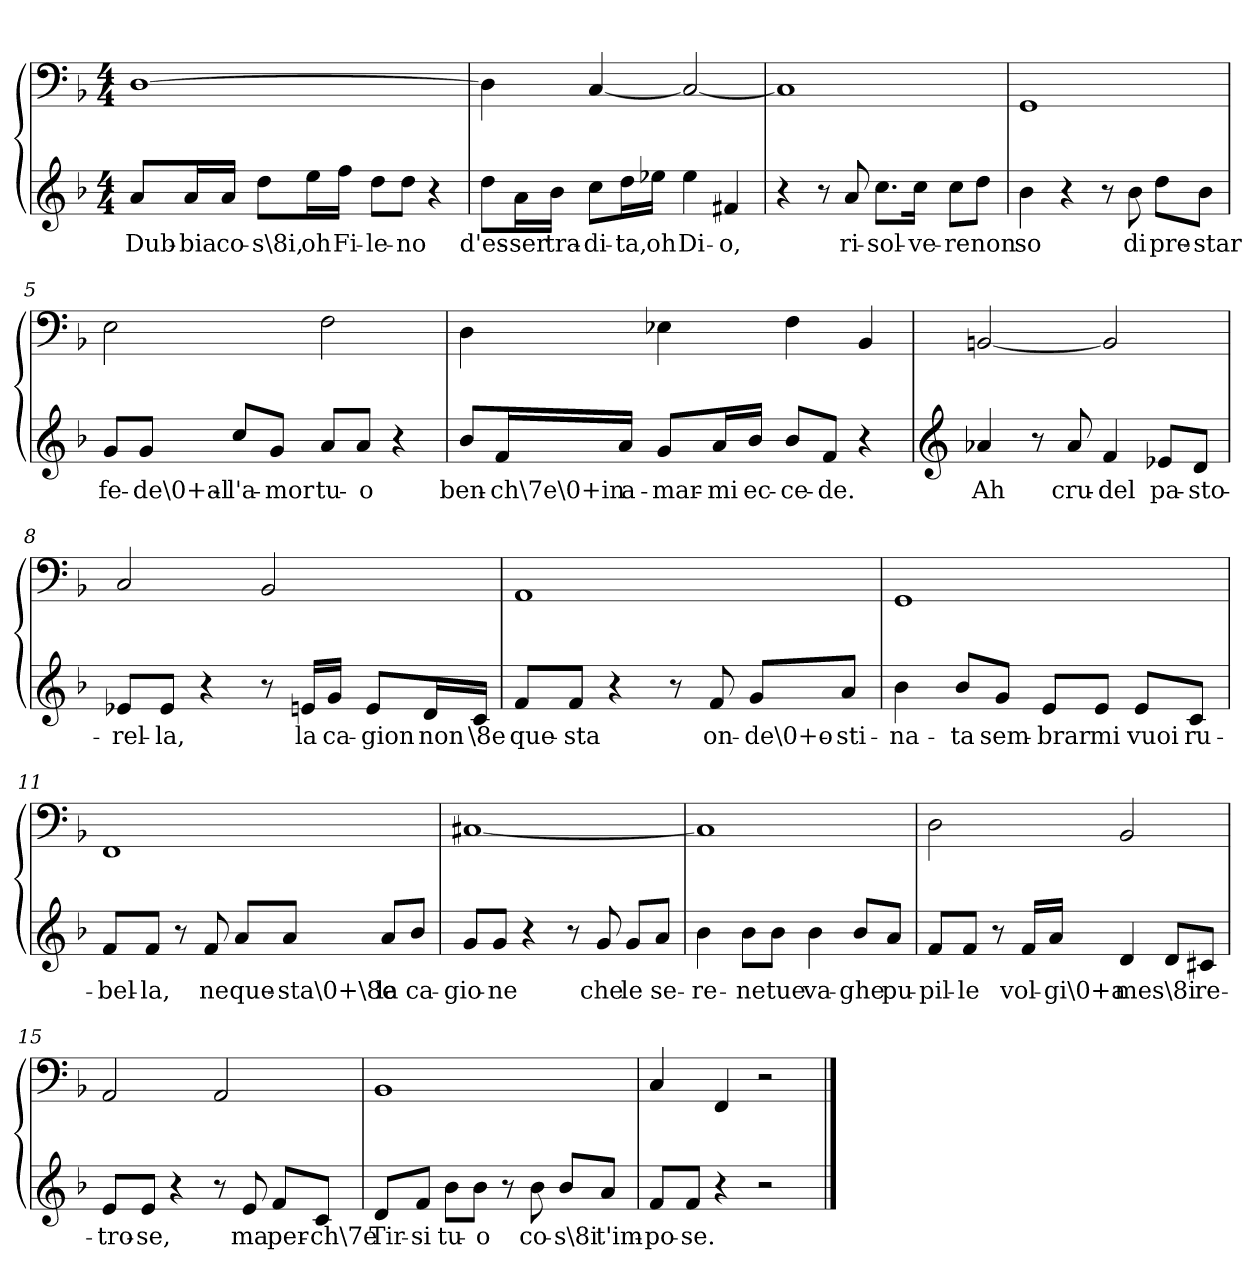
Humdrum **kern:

**kern	**text	**kern
*part1	*part1	*part1
*staff2	*staff2	*staff1
*clefG2	*	*clefF4
*k[b-]	*	*k[b-]
*F:	*	*F:
*M4/4	*	*M4/4
=1	=1	=1
8a/L	Dub-	[1D\
16a/L	-bia	.
16a/JJ	co-	.
8dd\L	-s\8i,	.
16ee\L	oh	.
16ff\JJ	Fi-	.
8dd\L	-le-	.
8dd\J	-no	.
4r	.	.
=2	=2	=2
8dd\L	d'es-	4D\]
16a\L	-ser	.
16b-\JJ	tra-	.
8cc\L	-di-	[4C/
16dd\L	-ta,	.
16ee-X\JJ	oh	.
4ee-\	Di-	2C/_
4f#X/	-o,	.
=3	=3	=3
4r	.	1C/]
8r	.	.
8a/	ri-	.
8.cc\L	-sol-	.
16cc\Jk	-ve-	.
8cc\L	-re	.
8dd\J	non	.
=4	=4	=4
4b-\	so	1GG/
4r	.	.
8r	.	.
8b-\	di	.
8dd\L	pre-	.
8b-\J	-star	.
=5	=5	=5
8g/L	fe-	2E\
8g/J	-de\0+al-	.
8cc/L	-l'a-	.
8g/J	-mor	.
8a/L	tu-	2F\
8a/J	-o	.
4r	.	.
=6	=6	=6
8b-/L	ben-	4D\
16f/L	-ch\7e\0+in	.
16a/JJ	a-	.
8g/L	-mar-	4E-X\
16a/L	-mi	.
16b-/JJ	ec-	.
8b-/L	-ce-	4F\
8f/J	-de.	.
4r	.	4BB-/
=7	=7	=7
*clefG2	*	*
4a-X/	Ah	[2BBn/
8r	.	.
8a-/	cru-	.
4f/	-del	2BB/]
8e-X/L	pa-	.
8d/J	-sto-	.
=8	=8	=8
8e-X/L	-rel-	2C/
8e-/J	-la,	.
4r	.	.
8r	.	2BB-/
16en/LL	la	.
16g/JJ	ca-	.
8e/L	-gion	.
16d/L	non	.
16c/JJ	\8e	.
=9	=9	=9
8f/L	que-	1AA/
8f/J	-sta	.
4r	.	.
8r	.	.
8f/	on-	.
8g/L	-de\0+o-	.
8a/J	-sti-	.
=10	=10	=10
4b-\	-na-	1GG/
8b-/L	-ta	.
8g/J	sem-	.
8e/L	-brar	.
8e/J	mi	.
8e/L	vuoi	.
8c/J	ru-	.
=11	=11	=11
8f/L	-bel-	1FF/
8f/J	-la,	.
8r	.	.
8f/	ne	.
8a/L	que-	.
8a/J	-sta\0+\8e	.
8a/L	la	.
8b-/J	ca-	.
=12	=12	=12
8g/L	-gio-	[1C#X/
8g/J	-ne	.
4r	.	.
8r	.	.
8g/	che	.
8g/L	le	.
8a/J	se-	.
=13	=13	=13
4b-\	-re-	1C#/]
8b-\L	-ne	.
8b-\J	tue	.
4b-\	va-	.
8b-/L	-ghe	.
8a/J	pu-	.
=14	=14	=14
8f/L	-pil-	2D\
8f/J	-le	.
8r	.	.
16f/LL	vol-	.
16a/JJ	-gi\0+a	.
4d/	me	2BB-/
8d/L	s\8i	.
8c#X/J	re-	.
=15	=15	=15
8e/L	-tro-	2AA/
8e/J	-se,	.
4r	.	.
8r	.	2AA/
8e/	ma	.
8f/L	per-	.
8c/J	-ch\7e	.
=16	=16	=16
8d/L	Tir-	1BB-/
8f/J	-si	.
8b-\L	tu-	.
8b-\J	-o	.
8r	.	.
8b-\	co-	.
8b-/L	-s\8i	.
8a/J	t'im-	.
=17	=17	=17
8f/L	-po-	4C/
8f/J	-se.	.
4r	.	4FF/
2r	.	2r
==	==	==
*-	*-	*-
